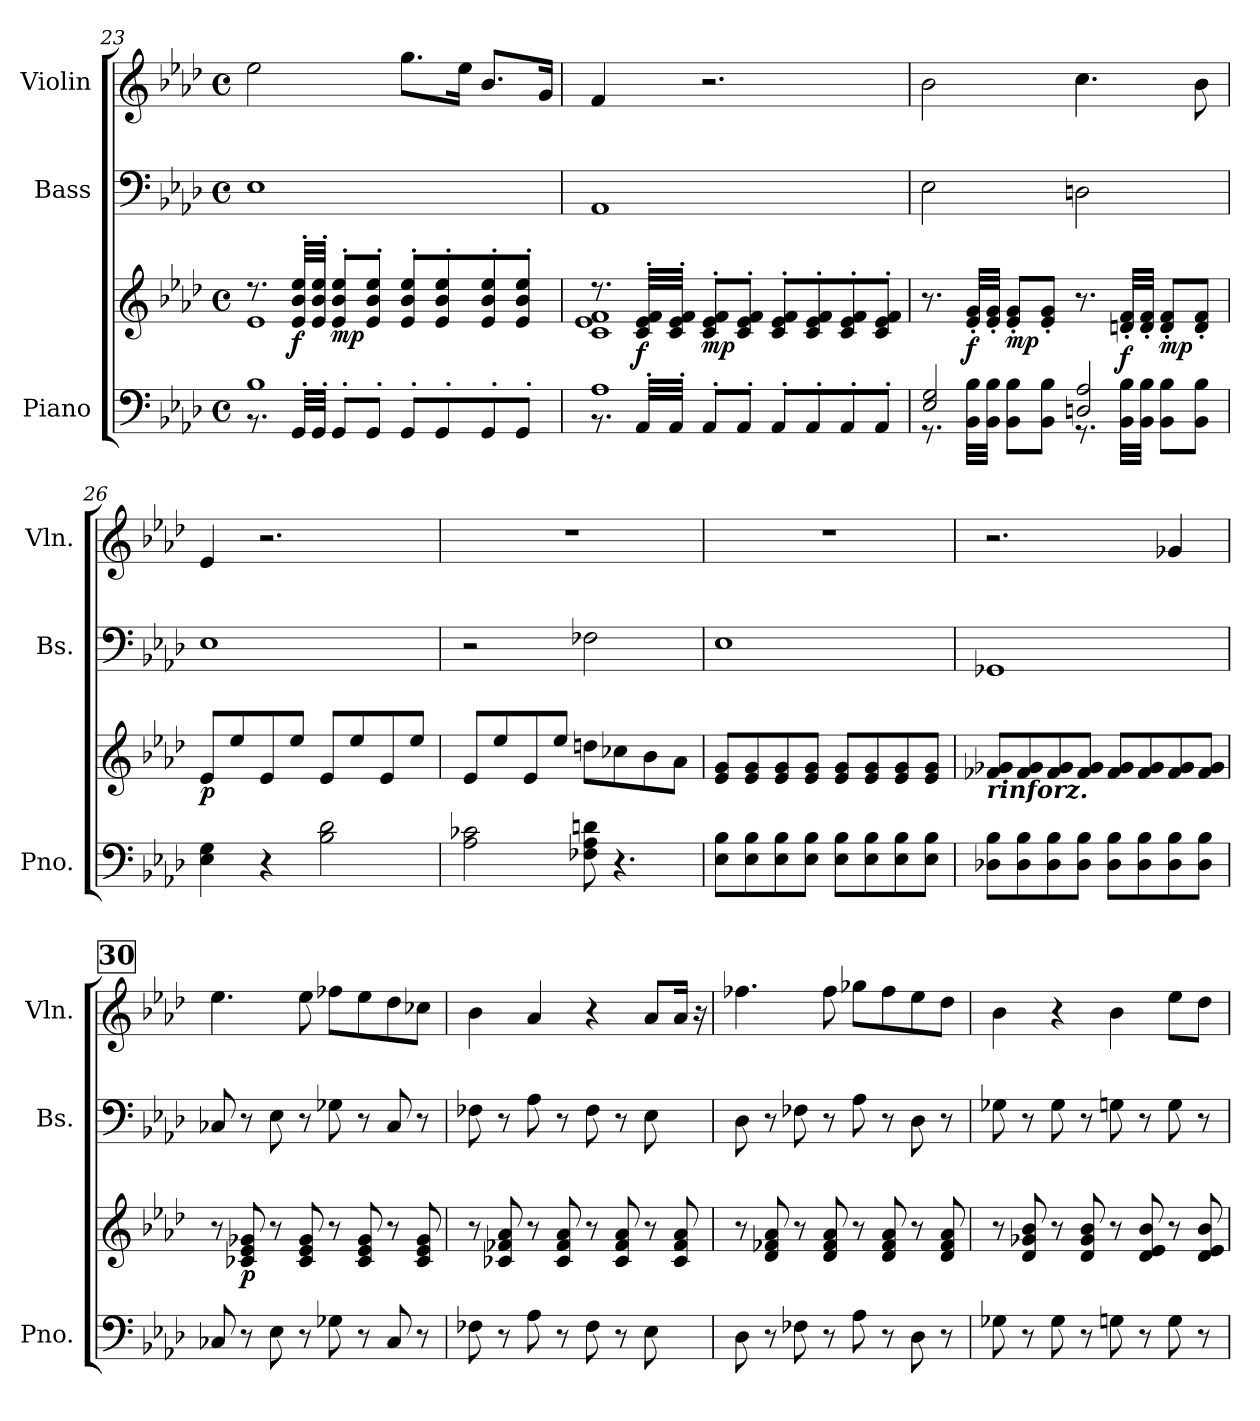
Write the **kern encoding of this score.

**kern	**kern	**dynam	**kern	**kern
*part3	*part3	*part3	*part2	*part1
*staff4	*staff3	*staff3/4	*staff2	*staff1
*I"Piano	*	*	*I"Bass	*I"Violin
*I'Pno.	*	*	*I'Bs.	*I'Vln.
!!LO:LB:g=z
*clefF4	*clefG2	*	*clefF4	*clefG2
*	*	*	*ITrd7c12	*
*k[b-e-a-d-]	*k[b-e-a-d-]	*	*k[b-e-a-d-]	*k[b-e-a-d-]
*A-:	*A-:	*	*A-:	*A-:
*M4/4	*M4/4	*	*M4/4	*M4/4
*met(c)	*met(c)	*	*met(c)	*met(c)
=23	=23	=23	=23	=23
*^	*^	*	*	*
8.rBB	1B-	8.r	1e-	.	1EE-	2ee-\
!	!	!	!	!LO:DY:b	!	!
32GG'</LLL	.	32e-/'< 32b-/'< 32ee-/'<LLL	.	f	.	.
32GG'</JJJ	.	32e-/'< 32b-/'< 32ee-/'<JJJ	.	.	.	.
!	!	!	!	!LO:DY:b	!	!
8GG'</L	.	8e-/'< 8b-/'< 8ee-/'<L	.	mp	.	.
8GG'</J	.	8e-/'< 8b-/'< 8ee-/'<J	.	.	.	.
8GG'</L	.	8e-/'< 8b-/'< 8ee-/'<L	.	.	.	8.gg\L
8GG'</	.	8e-/'< 8b-/'< 8ee-/'<	.	.	.	.
.	.	.	.	.	.	16ee-\Jk
8GG'</	.	8e-/'< 8b-/'< 8ee-/'<	.	.	.	8.b-/L
8GG'</J	.	8e-/'< 8b-/'< 8ee-/'<J	.	.	.	.
.	.	.	.	.	.	16g/Jk
=24	=24	=24	=24	=24	=24	=24
8.rBB	1A-	8.r	1c 1e- 1f	.	1AAA-	4f/
!	!	!	!	!LO:DY:b	!	!
32AA-'</LLL	.	32c/'< 32e-/'< 32f/'<LLL	.	f	.	.
32AA-'</JJJ	.	32c/'< 32e-/'< 32f/'<JJJ	.	.	.	.
!	!	!	!	!LO:DY:b	!	!
8AA-'</L	.	8c/'< 8e-/'< 8f/'<L	.	mp	.	2.r
8AA-'</J	.	8c/'< 8e-/'< 8f/'<J	.	.	.	.
8AA-'</L	.	8c/'< 8e-/'< 8f/'<L	.	.	.	.
8AA-'</	.	8c/'< 8e-/'< 8f/'<	.	.	.	.
8AA-'</	.	8c/'< 8e-/'< 8f/'<	.	.	.	.
8AA-'</J	.	8c/'< 8e-/'< 8f/'<J	.	.	.	.
*	*	*v	*v	*	*	*
=25	=25	=25	=25	=25	=25
8.rGG	2E-/ 2G/	8.r	.	2EE-\	2b-\
!	!	!	!LO:DY:b	!	!
32BB-\ 32B-\LLL	.	32e-/'< 32g/'<LLL	f	.	.
32BB-\ 32B-\JJJ	.	32e-/'< 32g/'<JJJ	.	.	.
!	!	!	!LO:DY:b	!	!
8BB-\ 8B-\L	.	8e-/'< 8g/'<L	mp	.	.
8BB-\ 8B-\J	.	8e-/'< 8g/'<J	.	.	.
8.rGG	2Dn/ 2A-/	8.r	.	2DDn\	4.cc\
!	!	!	!LO:DY:b	!	!
32BB-\ 32B-\LLL	.	32dn/'< 32f/'<LLL	f	.	.
32BB-\ 32B-\JJJ	.	32d/'< 32f/'<JJJ	.	.	.
!	!	!	!LO:DY:b	!	!
8BB-\ 8B-\L	.	8d/'< 8f/'<L	mp	.	.
8BB-\ 8B-\J	.	8d/'< 8f/'<J	.	.	8b-\
*v	*v	*	*	*	*
!!LO:LB:g=z
=26	=26	=26	=26	=26
!	!	!LO:DY:b	!	!
4E-\ 4G\	8e-/L	p	1EE-	4e-/
.	8ee-/	.	.	.
4r	8e-/	.	.	2.r
.	8ee-/J	.	.	.
2B-\ 2d-\	8e-/L	.	.	.
.	8ee-/	.	.	.
.	8e-/	.	.	.
.	8ee-/J	.	.	.
=27	=27	=27	=27	=27
2A-\ 2c-X\	8e-/L	.	2r	1r
.	8ee-/	.	.	.
.	8e-/	.	.	.
.	8ee-/J	.	.	.
8F-X\ 8A-\ 8dn\	8ddn\L	.	2FF-X\	.
4.r	8cc-X\	.	.	.
.	8b-\	.	.	.
.	8a-\J	.	.	.
=28	=28	=28	=28	=28
8E-\ 8B-\L	8e-/ 8g/L	.	1EE-	1r
8E-\ 8B-\	8e-/ 8g/	.	.	.
8E-\ 8B-\	8e-/ 8g/	.	.	.
8E-\ 8B-\J	8e-/ 8g/J	.	.	.
8E-\ 8B-\L	8e-/ 8g/L	.	.	.
8E-\ 8B-\	8e-/ 8g/	.	.	.
8E-\ 8B-\	8e-/ 8g/	.	.	.
8E-\ 8B-\J	8e-/ 8g/J	.	.	.
=29	=29	=29	=29	=29
!	!LO:TX:b:Bi:t=rinforz.	!	!	!
8D-X\ 8B-\L	8f-X/ 8g-X/L	.	1GGG-X	2.r
8D-\ 8B-\	8f-/ 8g-/	.	.	.
8D-\ 8B-\	8f-/ 8g-/	.	.	.
8D-\ 8B-\J	8f-/ 8g-/J	.	.	.
8D-\ 8B-\L	8f-/ 8g-/L	.	.	.
8D-\ 8B-\	8f-/ 8g-/	.	.	.
8D-\ 8B-\	8f-/ 8g-/	.	.	4g-X/
8D-\ 8B-\J	8f-/ 8g-/J	.	.	.
!!LO:PB:g=z
!!LO:REH:place=s1:a:t=30
=30	=30	=30	=30	=30
8C-X/	8r	.	8CC-X/	4.ee-\
!	!	!LO:DY:b	!	!
8r	8c-X/ 8e-/ 8g-X/	p	8r	.
8E-\	8r	.	8EE-\	.
8r	8c-/ 8e-/ 8g-/	.	8r	8ee-\
8G-X\	8r	.	8GG-X\	8ff-X\L
8r	8c-/ 8e-/ 8g-/	.	8r	8ee-\
8C-/	8r	.	8CC-/	8dd-\
8r	8c-/ 8e-/ 8g-/	.	8r	8cc-X\J
=31	=31	=31	=31	=31
8F-X\	8r	.	8FF-X\	4b-\
8r	8c-X/ 8f-X/ 8a-/	.	8r	.
8A-\	8r	.	8AA-\	4a-/
8r	8c-/ 8f-/ 8a-/	.	8r	.
8F-\	8r	.	8FF-\	4r
8r	8c-/ 8f-/ 8a-/	.	8r	.
8E-\	8r	.	8EE-\	8a-/L
8ryy	8c-/ 8f-/ 8a-/	.	8ryy	16a-/Jk
.	.	.	.	16r
=32	=32	=32	=32	=32
8D-\	8r	.	8DD-\	4.ff-X\
8r	8d-/ 8f-X/ 8a-/	.	8r	.
8F-X\	8r	.	8FF-X\	.
8r	8d-/ 8f-/ 8a-/	.	8r	8ff-\
8A-\	8r	.	8AA-\	8gg-X\L
8r	8d-/ 8f-/ 8a-/	.	8r	8ff-\
8D-\	8r	.	8DD-\	8ee-\
8r	8d-/ 8f-/ 8a-/	.	8r	8dd-\J
=33	=33	=33	=33	=33
8G-X\	8r	.	8GG-X\	4b-\
8r	8d-/ 8g-X/ 8b-/	.	8r	.
8G-\	8r	.	8GG-\	4r
8r	8d-/ 8g-/ 8b-/	.	8r	.
8Gn\	8r	.	8GGn\	4b-\
8r	8d-/ 8e-/ 8b-/	.	8r	.
8G\	8r	.	8GG\	8ee-\L
8r	8d-/ 8e-/ 8b-/	.	8r	8dd-\J
=	=	=	=	=
*-	*-	*-	*-	*-
